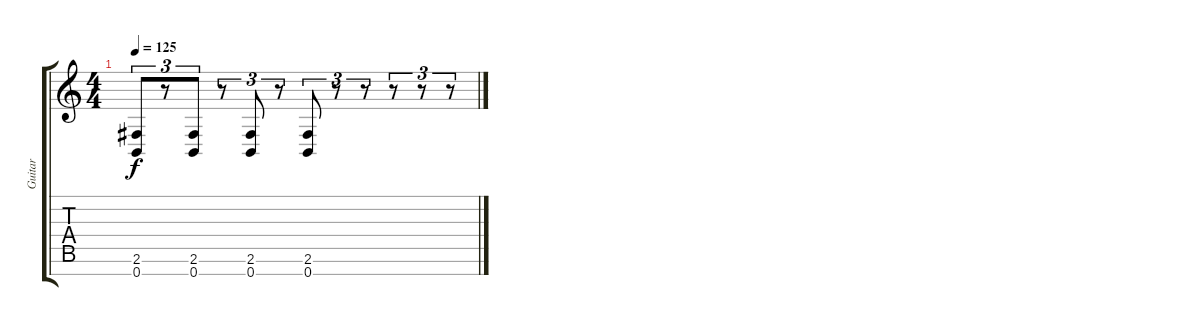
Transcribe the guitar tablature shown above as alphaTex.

\track ("Guitar" "Guitar") {instrument distortionguitar}
\staff {score tabs}
\tuning (E4 B3 G3 D3 A2 E2 B1) {hide}
\ts (4 4)
\tempo 125
\clef g2
\ks c
(2.6 0.7).8{tu (3 2) dy f} r.8{tu (3 2)} (2.6 0.7).8{tu (3 2)} r.8{tu (3 2)} (2.6 0.7).8{tu (3 2)} r.8{tu (3 2)} (2.6 0.7).8{tu (3 2)} r.8{tu (3 2)} r.8{tu (3 2)} r.8{tu (3 2)} r.8{tu (3 2)} r.8{tu (3 2)}
